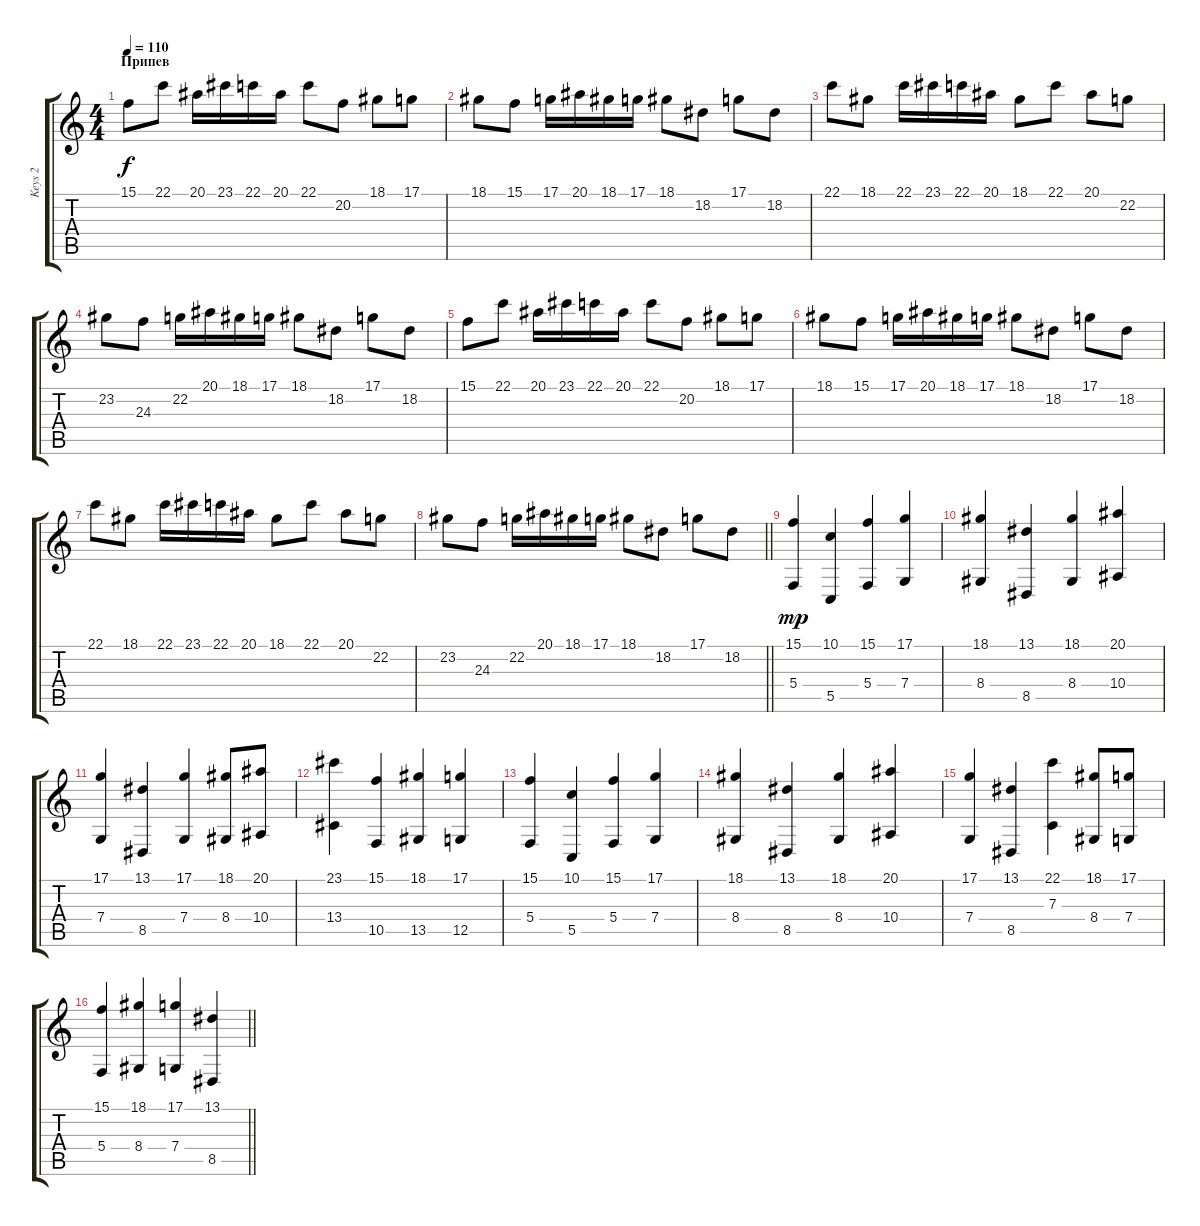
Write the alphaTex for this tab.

\track ("Keys 2" "Keys 2") {instrument pad4choir}
\staff {score tabs}
\tuning (D4 A3 F3 C3 G2 D2) {hide}
\ts (4 4)
\section ("" "Припев")
\tempo 110
\clef g2
\ks c
15.1.8{dy f} 22.1.8 20.1.16 23.1.16 22.1.16 20.1.16 22.1.8 20.2.8 18.1.8 17.1.8 |
18.1.8 15.1.8 17.1.16 20.1.16 18.1.16 17.1.16 18.1.8 18.2.8 17.1.8 18.2.8 |
22.1.8 18.1.8 22.1.16 23.1.16 22.1.16 20.1.16 18.1.8 22.1.8 20.1.8 22.2.8 |
23.2.8 24.3.8 22.2.16 20.1.16 18.1.16 17.1.16 18.1.8 18.2.8 17.1.8 18.2.8 |
15.1.8 22.1.8 20.1.16 23.1.16 22.1.16 20.1.16 22.1.8 20.2.8 18.1.8 17.1.8 |
18.1.8 15.1.8 17.1.16 20.1.16 18.1.16 17.1.16 18.1.8 18.2.8 17.1.8 18.2.8 |
22.1.8 18.1.8 22.1.16 23.1.16 22.1.16 20.1.16 18.1.8 22.1.8 20.1.8 22.2.8 |
\barLineRight lightlight
23.2.8 24.3.8 22.2.16 20.1.16 18.1.16 17.1.16 18.1.8 18.2.8 17.1.8 18.2.8 |
(15.1 5.4).4{dy mp} (10.1 5.5).4 (15.1 5.4).4 (17.1 7.4).4 |
(18.1 8.4).4 (13.1 8.5).4 (18.1 8.4).4 (20.1 10.4).4 |
(17.1 7.4).4 (13.1 8.5).4 (17.1 7.4).4 (18.1 8.4).8 (20.1 10.4).8 |
(23.1 13.4).4 (15.1 10.5).4 (18.1 13.5).4 (17.1 12.5).4 |
(15.1 5.4).4 (10.1 5.5).4 (15.1 5.4).4 (17.1 7.4).4 |
(18.1 8.4).4 (13.1 8.5).4 (18.1 8.4).4 (20.1 10.4).4 |
(17.1 7.4).4 (13.1 8.5).4 (22.1 7.3).4 (18.1 8.4).8 (17.1 7.4).8 |
\barLineRight lightlight
(15.1 5.4).4 (18.1 8.4).4 (17.1 7.4).4 (13.1 8.5).4
